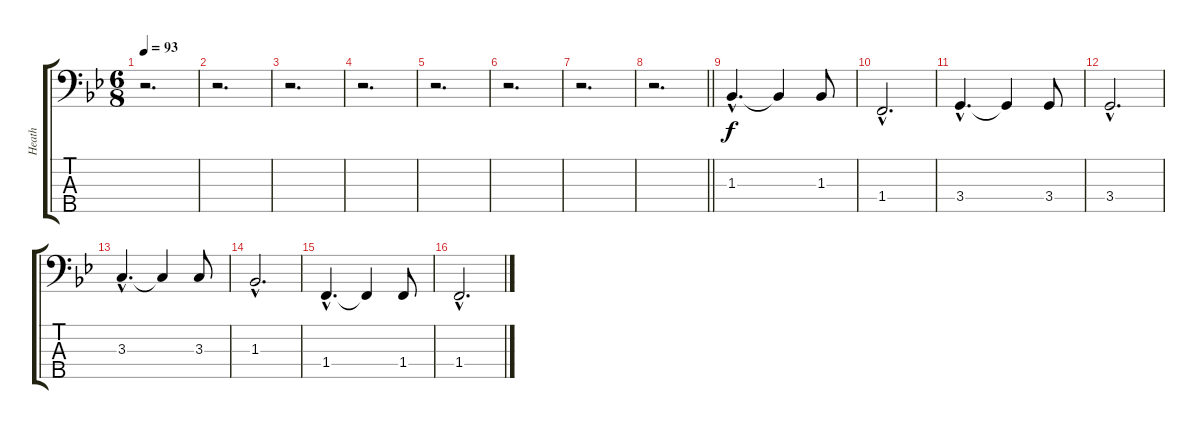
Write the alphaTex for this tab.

\track ("Heath" "Heath") {instrument electricbassfinger}
\staff {score tabs}
\tuning (G2 D2 A1 E1 B0) {hide}
\ts (6 8)
\tempo 93
\clef f4
\ks bb
r.2{d dy f} |
r.2{d} |
r.2{d} |
r.2{d} |
r.2{d} |
r.2{d} |
r.2{d} |
\barLineRight lightlight
r.2{d} |
1.3{hac}.4{d} 1.3{t}.4 1.3.8 |
1.4{hac}.2{d} |
3.4{hac}.4{d} 3.4{t}.4 3.4.8 |
3.4{hac}.2{d} |
3.3{hac}.4{d} 3.3{t}.4 3.3.8 |
1.3{hac}.2{d} |
1.4{hac}.4{d} 1.4{t}.4 1.4.8 |
1.4{hac}.2{d}
